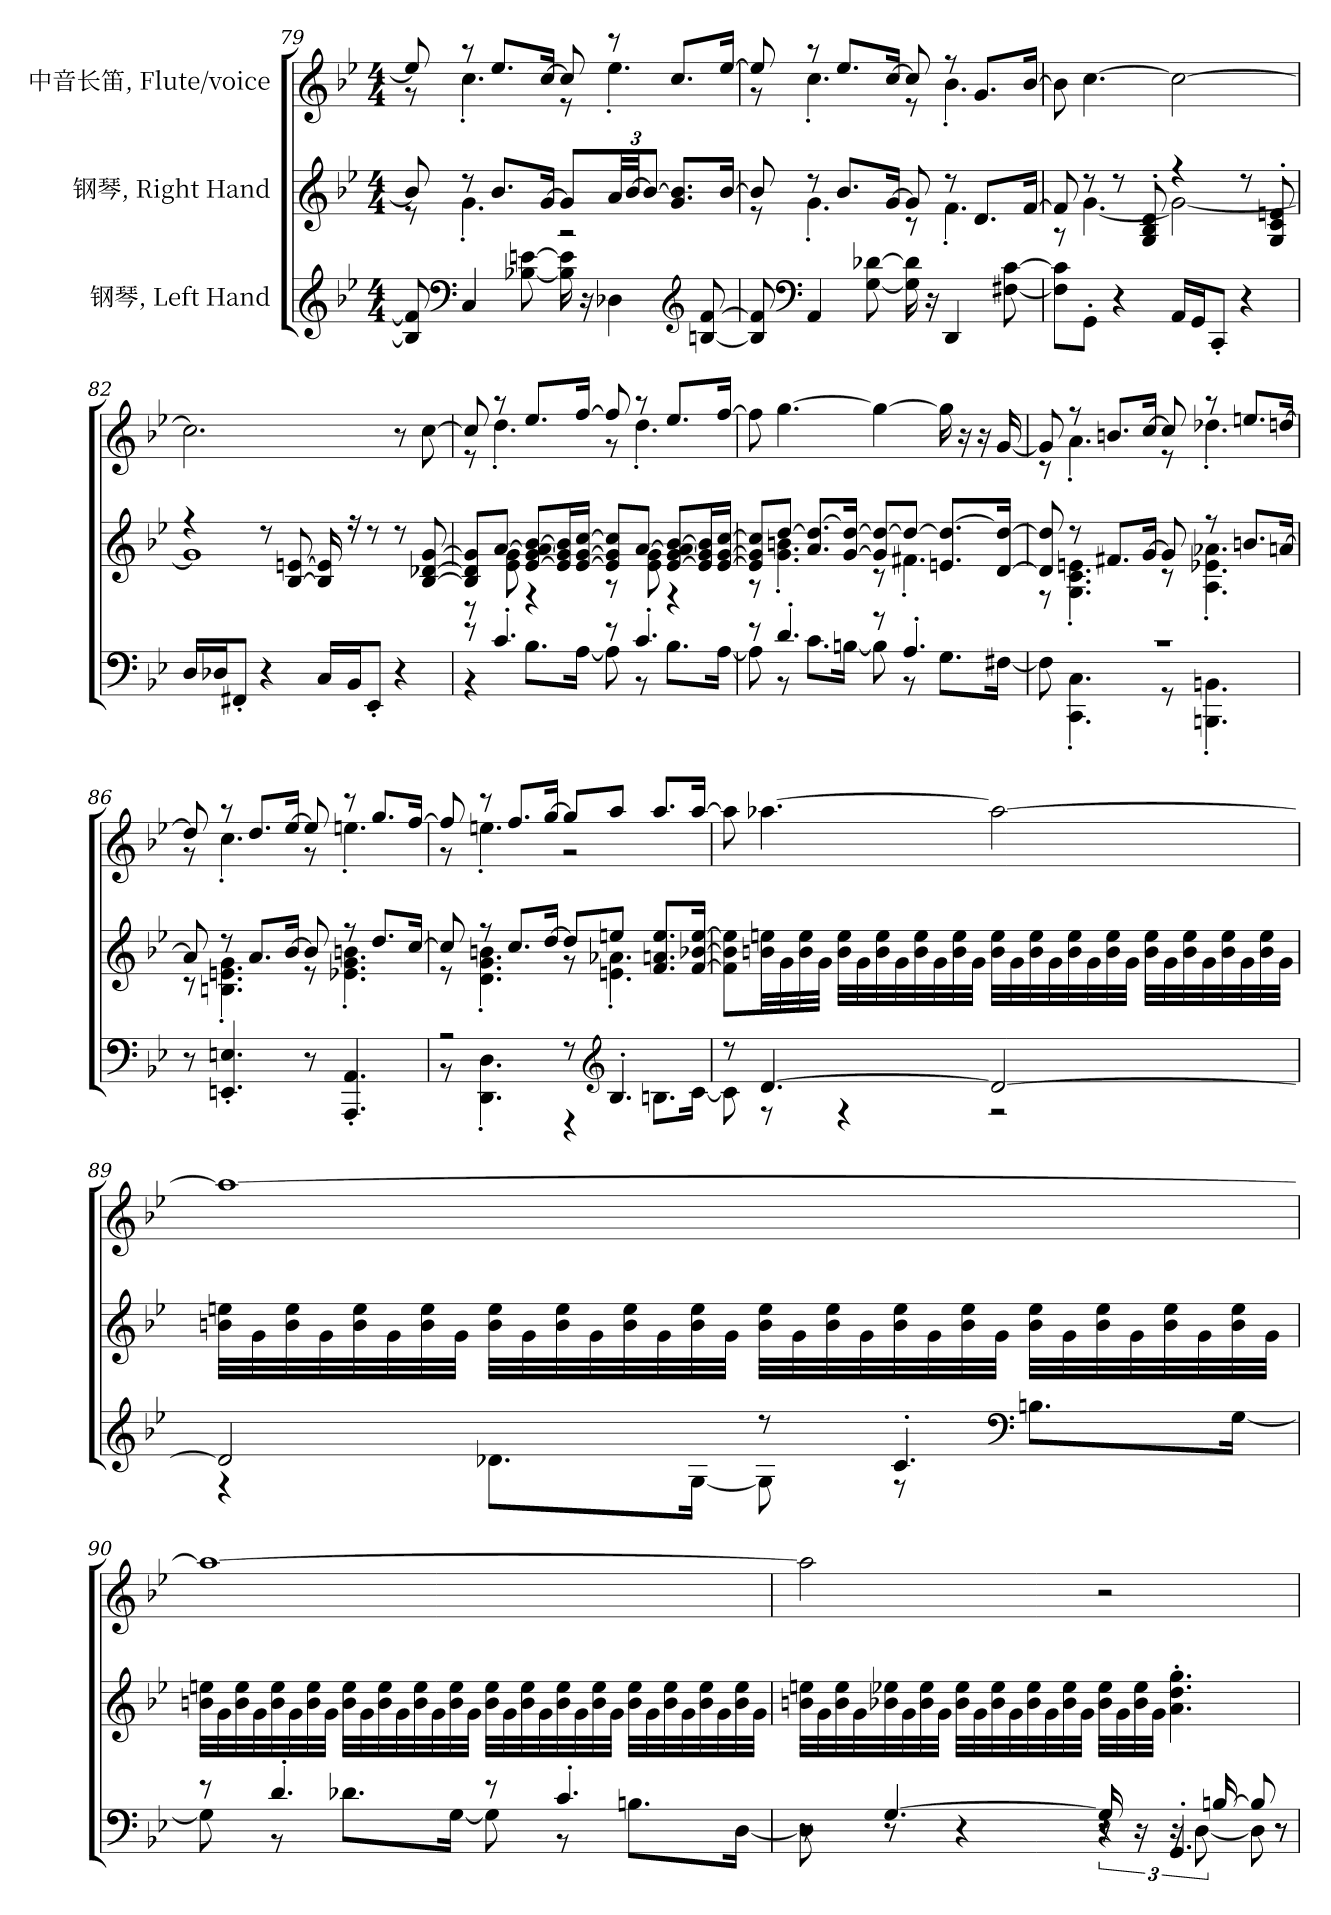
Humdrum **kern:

**kern	**kern	**kern
*part3	*part2	*part1
*staff3	*staff2	*staff1
*I"钢琴, Left Hand	*I"钢琴, Right Hand	*I"中音长笛, Flute/voice
*clefG2	*clefG2	*clefG2
*	*	*ITrd3c5
*k[b-e-]	*k[b-e-]	*k[b-]
*M4/4	*M4/4	*M4/4
=79	=79	=79
*	*^	*^
8B/] 8f/]	8b-/]	8r	8b-/]	8r
*clefF4	*	*	*	*
4C/	8r	4.g'\	8r	4.g'\
.	8.b-/L	.	8.b-/L	.
[8B-X\ [8en\	.	.	.	.
.	[16g/Jk	.	[16g/Jk	.
16B-\] 16e\]	8g/L]	2r	8g/]	8r
16r	.	.	.	.
*	*Xbrackettup	*	*	*
4D-X\	48a/LL	.	8r	4.b-'\
.	[48b-/JJ	.	.	.
.	12b-/J_	.	.	.
.	8.g/ 8.b-/]L	.	8.g/L	.
*clefG2	*	*	*	*
[8Bn/ [8f/	.	.	.	.
.	[16b-/Jk	.	[16b-/Jk	.
!!LO:PB:g=z	!!
=80	=80	=80	=80	=80
8B/] 8f/]	8b-/]	8r	8b-/]	8r
*clefF4	*	*	*	*
4AA/	8r	4.g'\	8r	4.g'\
.	8.b-/L	.	8.b-/L	.
[8G\ [8d-X\	.	.	.	.
.	[16g/Jk	.	[16g/Jk	.
16G\] 16d-\]	8g/]	8r	8g/]	8r
16r	.	.	.	.
4DD/	8r	4.f'\	8r	4.f'\
.	8.d/L	.	8.d/L	.
[8F#X\ [8c\	.	.	.	.
.	[16f/Jk	.	[16f/Jk	.
*	*	*	*v	*v
=81	=81	=81	=81
8F#\] 8c\]L	8f/]	8r	8f\]
8GG'\J	8r	[4.g\	[4.g\
4r	8r	.	.
.	8G/' 8B-/' 8d/'	.	.
16AA/LL	4r	2g\_	2g\_
16GG/J	.	.	.
8CC'/J	.	.	.
4r	8r	.	.
.	8G/' 8c/' 8en/'	.	.
=82	=82	=82	=82
16D/LL	4r	1g]	2.g\]
16D-X/J	.	.	.
8FF#X'/J	.	.	.
4r	8r	.	.
.	[8B-/ [8en/	.	.
16C/LL	16B-/] 16e/]	.	.
16BB-/J	16r	.	.
8EE-'/J	8r	.	.
4r	8r	.	8r
.	[8B-/ [8d-X/ [8g/	.	[8g\
!!LO:LB:g=z
=83	=83	=83	=83
*^	*	*	*^
8r	4r	8B-/] 8d-/] 8g/]L	8r	8g/]	8r
*	*	*	*	*MM117	*
4.c'/	.	[8a/J	8e-\ 8g\	8r	4.a'\
.	8.B-\L	[8e-/ [8g/ 8a/] [8b-/L	4r	8.b-/L	.
.	.	16e-/] 16g/] 16b-/]L	.	.	.
.	[16A\Jk	[16e-/ [16g/ [16cc/JJ	.	[16cc/Jk	.
8r	8A\]	8e-/] 8g/] 8cc/]L	8r	8cc/]	8r
4.c'/	8r	[8a/J	8e-\ 8g\	8r	4.a'\
.	8.B-\L	[8e-/ [8g/ 8a/] [8b-/L	4r	8.b-/L	.
.	.	16e-/] 16g/] 16b-/]L	.	.	.
.	[16A\Jk	[16e-/ [16g/ [16cc/JJ	.	[16cc/Jk	.
*	*	*	*	*v	*v
=84	=84	=84	=84	=84
8r	8A\]	8e-/] 8g/] 8cc/]L	8r	8cc\]
4.d'/	8r	[8dd/J	4.g\' 4.bn\'	[4.dd\
.	8.c\L	8.a/ 8.dd/_L	.	.
.	[16Bn\Jk	[16g/ 16dd/_Jk	.	.
8r	8B\]	8g/] 8dd/_L	8r	4dd\_
4.A'/	8r	8dd/J_	4.f#X'\	.
.	8.G\L	8.en/ 8.dd/_L	.	16dd\]
.	.	.	.	16r
.	.	.	.	16r
.	[16F#X\Jk	[16d/ 16dd/_Jk	.	[16d/
!!LO:LB:g=z
=85	=85	=85	=85	=85
*	*	*	*	*^
1r	8F#\]	8d/] 8dd/]	8r	8d/]	8r
.	4.CC\' 4.C\'	8r	4.G\' 4.c\' 4.en\'	8r	4.e'\
.	.	8.f#X/L	.	8.f#X/L	.
.	.	[16g/Jk	.	[16g/Jk	.
.	8r	8g/]	8r	8g/]	8r
.	4.BBBn\' 4.BBn\'	8r	4.A\' 4.e-X\' 4.a-X\'	8r	4.a-X'\
.	.	8.bn/L	.	8.bn/L	.
.	.	[16an/Jk	.	[16an/Jk	.
*v	*v	*	*	*	*
=86	=86	=86	=86	=86
8r	8a/]	8r	8a/]	8r
4.EEn/' 4.En/'	8r	4.Bn\' 4.en\' 4.g\'	8r	4.g'\
.	8.a/L	.	8.a/L	.
.	[16b-/Jk	.	[16b-/Jk	.
8r	8b-/]	8r	8b-/]	8r
4.AAA/' 4.AA/'	8r	4.e-X\' 4.g\' 4.bn\'	8r	4.bn'\
.	8.dd/L	.	8.dd/L	.
.	[16cc/Jk	.	[16cc/Jk	.
!!LO:LB:g=z	!!
=87	=87	=87	=87	=87
*^	*	*	*	*
2r	8r	8cc/]	8r	8cc/]	8r
*	*	*	*	*MM104	*
.	4.DD\' 4.D\'	8r	4.d\' 4.g\' 4.bn\'	8r	4.bn'\
.	.	8.cc/L	.	8.cc/L	.
.	.	[16dd/Jk	.	[16dd/Jk	.
8r	4r	8dd/L]	8r	8dd/L]	2r
*clefG2	*	*	*	*	*
*	*	*	*	*MM83	*
4.B-'/	.	8een/J	4.en\' 4.a-X\'	8ee/J	.
.	8.Bn\L	8.f/ 8.an/ 8.ee/L	.	8.ee/L	.
.	[16c\Jk	[16f/ [16b-X/ [16ee/Jk	.	[16ee/Jk	.
*	*	*v	*v	*	*
*	*	*	*v	*v
=88	=88	=88	=88
8r	8c\]	8f\] 8b-\] 8ee\]L	8ee\]
*	*	*	*MM110
[4.d/	8r	32bn\ 32een\LL	[4.ee-X\
.	.	32g\	.
.	.	32b\ 32ee\	.
.	.	32g\JJJ	.
.	4r	32b\ 32ee\LLL	.
.	.	32g\	.
.	.	32b\ 32ee\	.
.	.	32g\	.
.	.	32b\ 32ee\	.
.	.	32g\	.
.	.	32b\ 32ee\	.
.	.	32g\JJJ	.
2d/_	2r	32b\ 32ee\LLL	2ee-\_
.	.	32g\	.
.	.	32b\ 32ee\	.
.	.	32g\	.
.	.	32b\ 32ee\	.
.	.	32g\	.
.	.	32b\ 32ee\	.
.	.	32g\JJJ	.
.	.	32b\ 32ee\LLL	.
.	.	32g\	.
.	.	32b\ 32ee\	.
.	.	32g\	.
.	.	32b\ 32ee\	.
.	.	32g\	.
.	.	32b\ 32ee\	.
.	.	32g\JJJ	.
!!LO:PB:g=z
=89	=89	=89	=89
2d/]	4r	32bn\ 32een\LLL	1ee-_
.	.	32g\	.
.	.	32b\ 32ee\	.
.	.	32g\	.
.	.	32b\ 32ee\	.
.	.	32g\	.
.	.	32b\ 32ee\	.
.	.	32g\JJJ	.
.	8.d-X\L	32b\ 32ee\LLL	.
.	.	32g\	.
.	.	32b\ 32ee\	.
.	.	32g\	.
.	.	32b\ 32ee\	.
.	.	32g\	.
.	[16G\Jk	32b\ 32ee\	.
.	.	32g\JJJ	.
8r	8G\]	32b\ 32ee\LLL	.
.	.	32g\	.
.	.	32b\ 32ee\	.
.	.	32g\	.
4.c'/	8r	32b\ 32ee\	.
.	.	32g\	.
.	.	32b\ 32ee\	.
.	.	32g\JJJ	.
*clefF4	*	*	*
.	8.Bn\L	32b\ 32ee\LLL	.
.	.	32g\	.
.	.	32b\ 32ee\	.
.	.	32g\	.
.	.	32b\ 32ee\	.
.	.	32g\	.
.	[16G\Jk	32b\ 32ee\	.
.	.	32g\JJJ	.
!!LO:LB:g=z
=90	=90	=90	=90
8r	8G\]	32bn\ 32een\LLL	1ee-_
.	.	32g\	.
.	.	32b\ 32ee\	.
.	.	32g\	.
4.d'/	8r	32b\ 32ee\	.
.	.	32g\	.
.	.	32b\ 32ee\	.
.	.	32g\JJJ	.
.	8.d-X\L	32b\ 32ee\LLL	.
.	.	32g\	.
.	.	32b\ 32ee\	.
.	.	32g\	.
.	.	32b\ 32ee\	.
.	.	32g\	.
.	[16G\Jk	32b\ 32ee\	.
.	.	32g\JJJ	.
8r	8G\]	32b\ 32ee\LLL	.
.	.	32g\	.
.	.	32b\ 32ee\	.
.	.	32g\	.
4.c'/	8r	32b\ 32ee\	.
.	.	32g\	.
.	.	32b\ 32ee\	.
.	.	32g\JJJ	.
.	8.Bn\L	32b\ 32ee\LLL	.
.	.	32g\	.
.	.	32b\ 32ee\	.
.	.	32g\	.
.	.	32b\ 32ee\	.
.	.	32g\	.
.	[16D\Jk	32b\ 32ee\	.
.	.	32g\JJJ	.
!!LO:LB:g=z
=91	=91	=91	=91
*	*^	*	*
8r	8D\]	2r	32bn\ 32een\LLL	2ee-\]
.	.	.	32g\	.
.	.	.	32b\ 32ee\	.
.	.	.	32g\	.
[4.G/	8r	.	32b-X\ 32ee-X\	.
.	.	.	32g\	.
.	.	.	32b-\ 32ee-\	.
.	.	.	32g\JJJ	.
.	4r	.	32b-\ 32ee-\LLL	.
.	.	.	32g\	.
.	.	.	32b-\ 32ee-\	.
.	.	.	32g\	.
.	.	.	32b-\ 32ee-\	.
.	.	.	32g\	.
.	.	.	32b-\ 32ee-\	.
.	.	.	32g\JJJ	.
16G/]	6r	8r	32b-\ 32ee-\LLL	2r
.	.	.	32g\	.
16r	.	.	32b-\ 32ee-\	.
.	.	.	32g\JJJ	.
16r	.	4.GG'/	4.a\' 4.dd\' 4.gg\'	.
.	[12D\	.	.	.
[16Bn/	.	.	.	.
8B/]	8D\]	.	.	.
8r	8r	.	.	.
*v	*v	*v	*	*
=	=	=
*-	*-	*-
